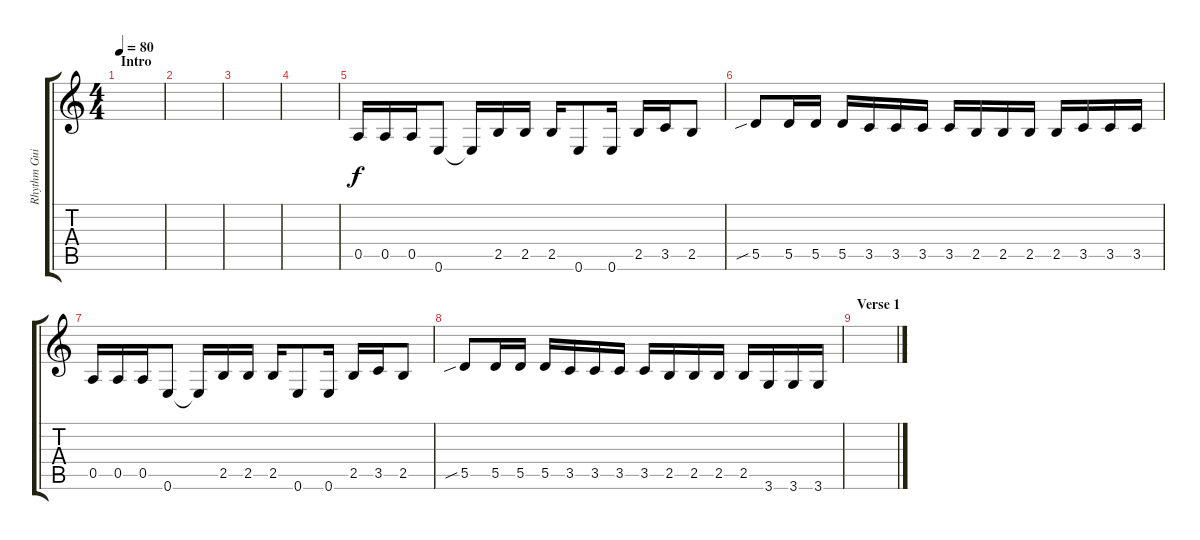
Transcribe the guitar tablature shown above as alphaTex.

\track ("Rhythm Guitar" "Rhythm Gui") {instrument distortionguitar}
\staff {score tabs}
\tuning (E4 B3 G3 D3 A2 E2) {hide}
\ts (4 4)
\section ("" "Intro")
\tempo 80
\clef g2
\ks c
|
|
|
|
0.5.16 0.5.16 0.5.16 0.6.8 0.6{t}.16 2.5.16 2.5.16 2.5.16 0.6.8 0.6.16 2.5.16 3.5.16 2.5.8 |
5.5{sib}.8 5.5.16 5.5.16 5.5.16 3.5.16 3.5.16 3.5.16 3.5.16 2.5.16 2.5.16 2.5.16 2.5.16 3.5.16 3.5.16 3.5.16 |
0.5.16 0.5.16 0.5.16 0.6.8 0.6{t}.16 2.5.16 2.5.16 2.5.16 0.6.8 0.6.16 2.5.16 3.5.16 2.5.8 |
5.5{sib}.8 5.5.16 5.5.16 5.5.16 3.5.16 3.5.16 3.5.16 3.5.16 2.5.16 2.5.16 2.5.16 2.5.16 3.6.16 3.6.16 3.6.16 |
\section ("" "Verse 1")
